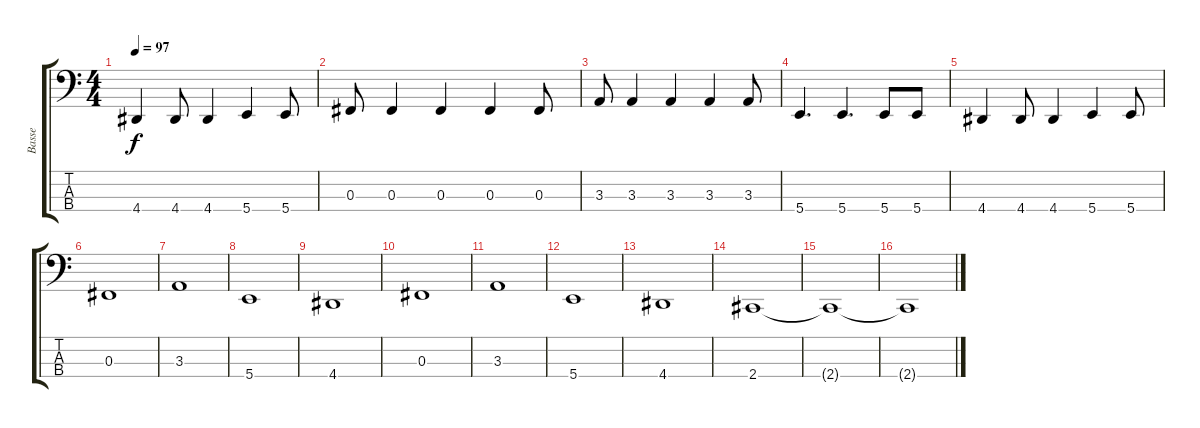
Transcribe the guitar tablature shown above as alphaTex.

\track ("Basse" "Basse") {instrument electricbasspick}
\staff {score tabs}
\tuning (E2 B1 Gb1 B0) {hide}
\ts (4 4)
\tempo 97
\clef f4
\ks c
4.4.4{dy f} 4.4.8 4.4.4 5.4.4 5.4.8 |
0.3.8 0.3.4 0.3.4 0.3.4 0.3.8 |
3.3.8 3.3.4 3.3.4 3.3.4 3.3.8 |
5.4.4{d} 5.4.4{d} 5.4.8 5.4.8 |
4.4.4 4.4.8 4.4.4 5.4.4 5.4.8 |
0.3.1 |
3.3.1 |
5.4.1 |
4.4.1 |
0.3.1 |
3.3.1 |
5.4.1 |
4.4.1 |
2.4.1{volume 0} |
2.4{t}.1 |
2.4{t}.1
